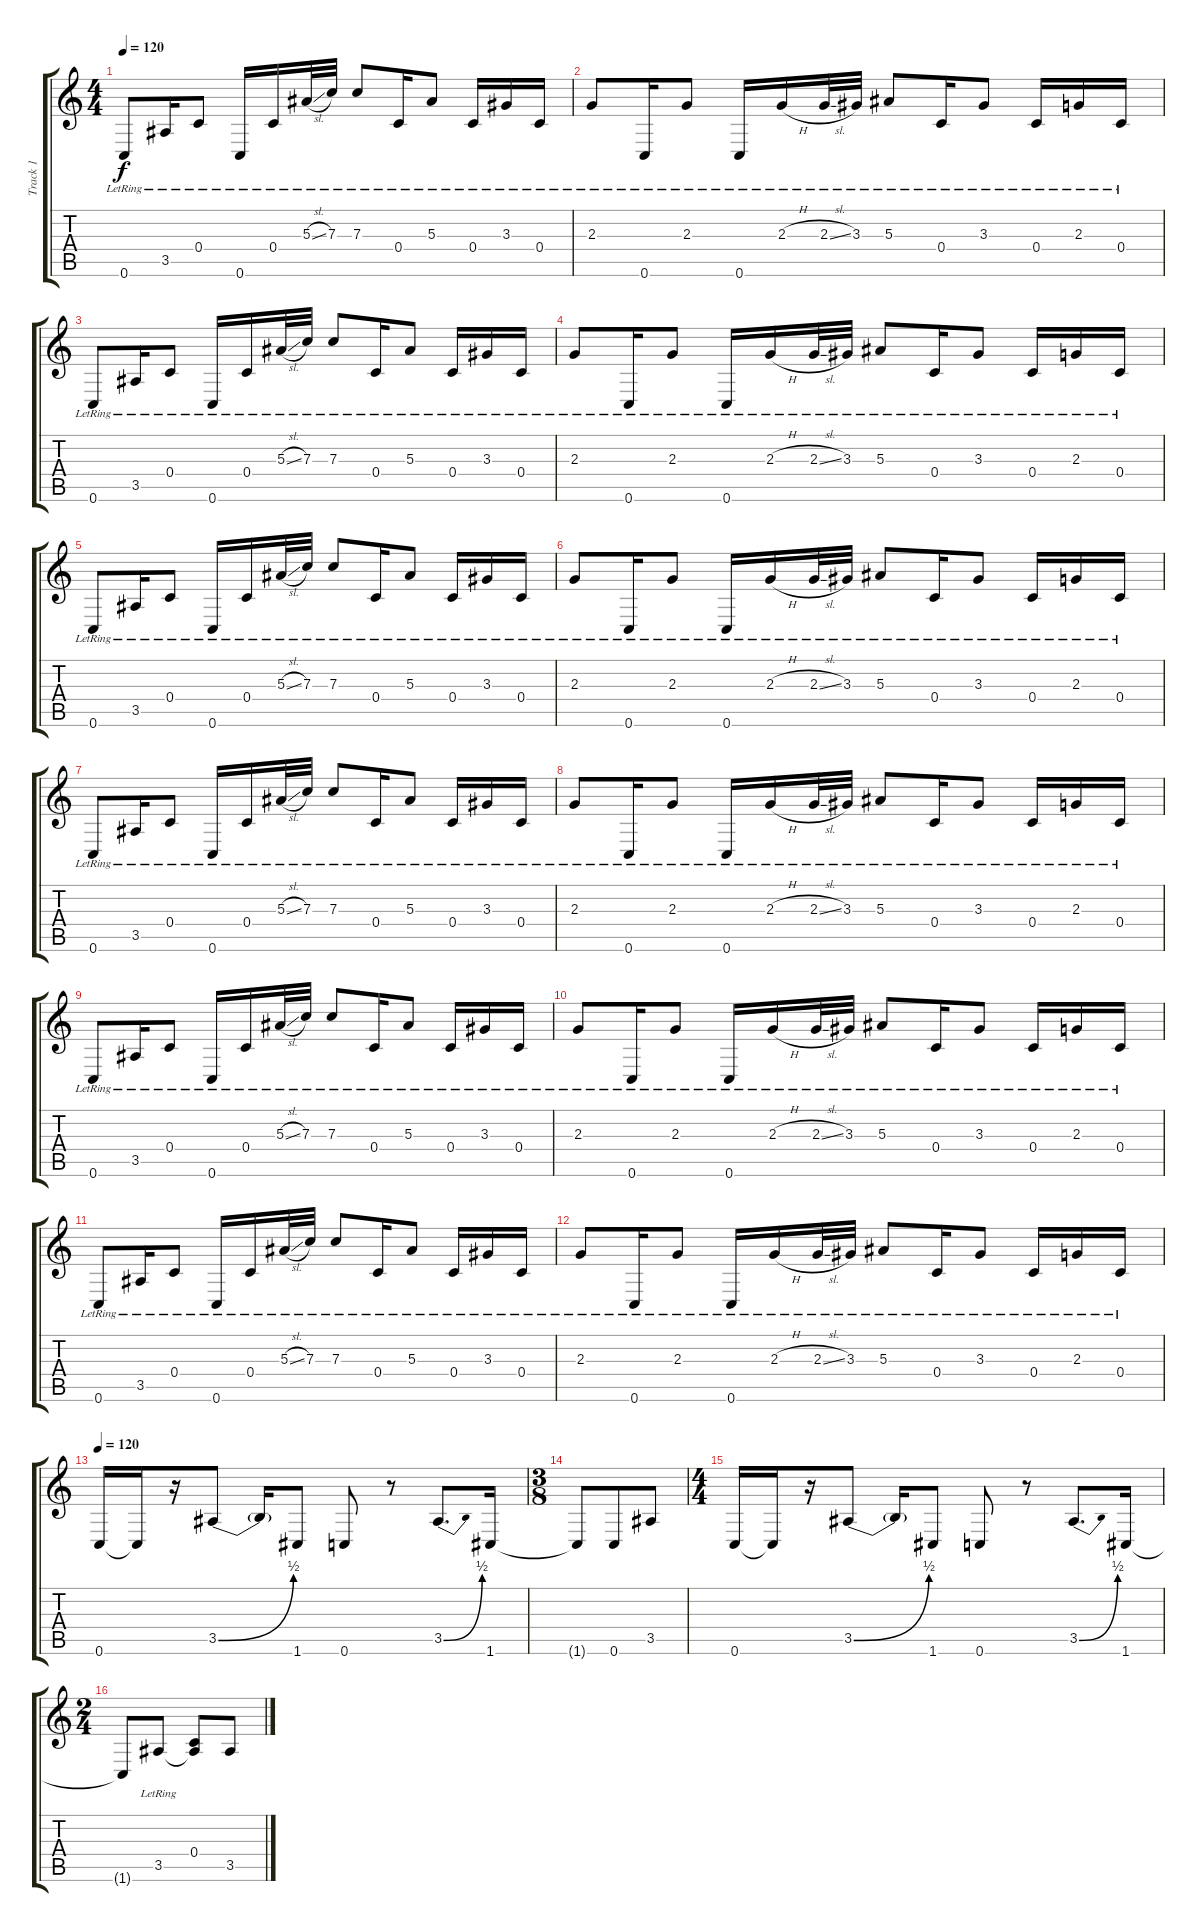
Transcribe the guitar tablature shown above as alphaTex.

\track ("Track 1" "Track 1") {instrument distortionguitar}
\staff {score tabs}
\tuning (D4 A3 F3 C3 G2 C2) {hide}
\ts (4 4)
\tempo 120
\tempo 60
\tempo 120
\clef g2
\ks c
0.6{lr}.8{dy f instrument acousticguitarsteel} 3.5{lr}.16 0.4{lr}.8 0.6{lr}.16 0.4{lr}.16 5.3{sl lr}.32 7.3{lr}.32 7.3{lr}.8 0.4{lr}.16 5.3{lr}.8 0.4{lr}.16 3.3{lr}.16 0.4{lr}.16 |
2.3{lr}.8 0.6{lr}.16 2.3{lr}.8 0.6{lr}.16 2.3{h lr}.16 2.3{sl lr}.32 3.3{lr}.32 5.3{lr}.8 0.4{lr}.16 3.3{lr}.8 0.4{lr}.16 2.3{lr}.16 0.4{lr}.16 |
0.6{lr}.8 3.5{lr}.16 0.4{lr}.8 0.6{lr}.16 0.4{lr}.16 5.3{sl lr}.32 7.3{lr}.32 7.3{lr}.8 0.4{lr}.16 5.3{lr}.8 0.4{lr}.16 3.3{lr}.16 0.4{lr}.16 |
2.3{lr}.8 0.6{lr}.16 2.3{lr}.8 0.6{lr}.16 2.3{h lr}.16 2.3{sl lr}.32 3.3{lr}.32 5.3{lr}.8 0.4{lr}.16 3.3{lr}.8 0.4{lr}.16 2.3{lr}.16 0.4{lr}.16 |
0.6{lr}.8 3.5{lr}.16 0.4{lr}.8 0.6{lr}.16 0.4{lr}.16 5.3{sl lr}.32 7.3{lr}.32 7.3{lr}.8 0.4{lr}.16 5.3{lr}.8 0.4{lr}.16 3.3{lr}.16 0.4{lr}.16 |
2.3{lr}.8 0.6{lr}.16 2.3{lr}.8 0.6{lr}.16 2.3{h lr}.16 2.3{sl lr}.32 3.3{lr}.32 5.3{lr}.8 0.4{lr}.16 3.3{lr}.8 0.4{lr}.16 2.3{lr}.16 0.4{lr}.16 |
0.6{lr}.8 3.5{lr}.16 0.4{lr}.8 0.6{lr}.16 0.4{lr}.16 5.3{sl lr}.32 7.3{lr}.32 7.3{lr}.8 0.4{lr}.16 5.3{lr}.8 0.4{lr}.16 3.3{lr}.16 0.4{lr}.16 |
2.3{lr}.8 0.6{lr}.16 2.3{lr}.8 0.6{lr}.16 2.3{h lr}.16 2.3{sl lr}.32 3.3{lr}.32 5.3{lr}.8 0.4{lr}.16 3.3{lr}.8 0.4{lr}.16 2.3{lr}.16 0.4{lr}.16 |
0.6{lr}.8 3.5{lr}.16 0.4{lr}.8 0.6{lr}.16 0.4{lr}.16 5.3{sl lr}.32 7.3{lr}.32 7.3{lr}.8 0.4{lr}.16 5.3{lr}.8 0.4{lr}.16 3.3{lr}.16 0.4{lr}.16 |
2.3{lr}.8 0.6{lr}.16 2.3{lr}.8 0.6{lr}.16 2.3{h lr}.16 2.3{sl lr}.32 3.3{lr}.32 5.3{lr}.8 0.4{lr}.16 3.3{lr}.8 0.4{lr}.16 2.3{lr}.16 0.4{lr}.16 |
0.6{lr}.8 3.5{lr}.16 0.4{lr}.8 0.6{lr}.16 0.4{lr}.16 5.3{sl lr}.32 7.3{lr}.32 7.3{lr}.8 0.4{lr}.16 5.3{lr}.8 0.4{lr}.16 3.3{lr}.16 0.4{lr}.16 |
2.3{lr}.8 0.6{lr}.16 2.3{lr}.8 0.6{lr}.16 2.3{h lr}.16 2.3{sl lr}.32 3.3{lr}.32 5.3{lr}.8 0.4{lr}.16 3.3{lr}.8 0.4{lr}.16 2.3{lr}.16 0.4{lr}.16 |
\tempo 120
0.6.16{instrument distortionguitar} 0.6{t}.16 r.16 3.5{be (bend 0 0 60 2)}.8 3.5{t}.16 1.6.8 0.6.8 r.8 3.5{be (bend 0 0 60 2)}.8{d} 1.6.16 |
\ts (3 8)
1.6{t}.8 0.6.8 3.5.8 |
\ts (4 4)
0.6.16 0.6{t}.16 r.16 3.5{be (bend 0 0 60 2)}.8 3.5{t}.16 1.6.8 0.6.8 r.8 3.5{be (bend 0 0 60 2)}.8{d} 1.6.16 |
\ts (2 4)
1.6{t}.8 3.5{lr}.8 (0.4 3.5{t}).8 3.5.8
